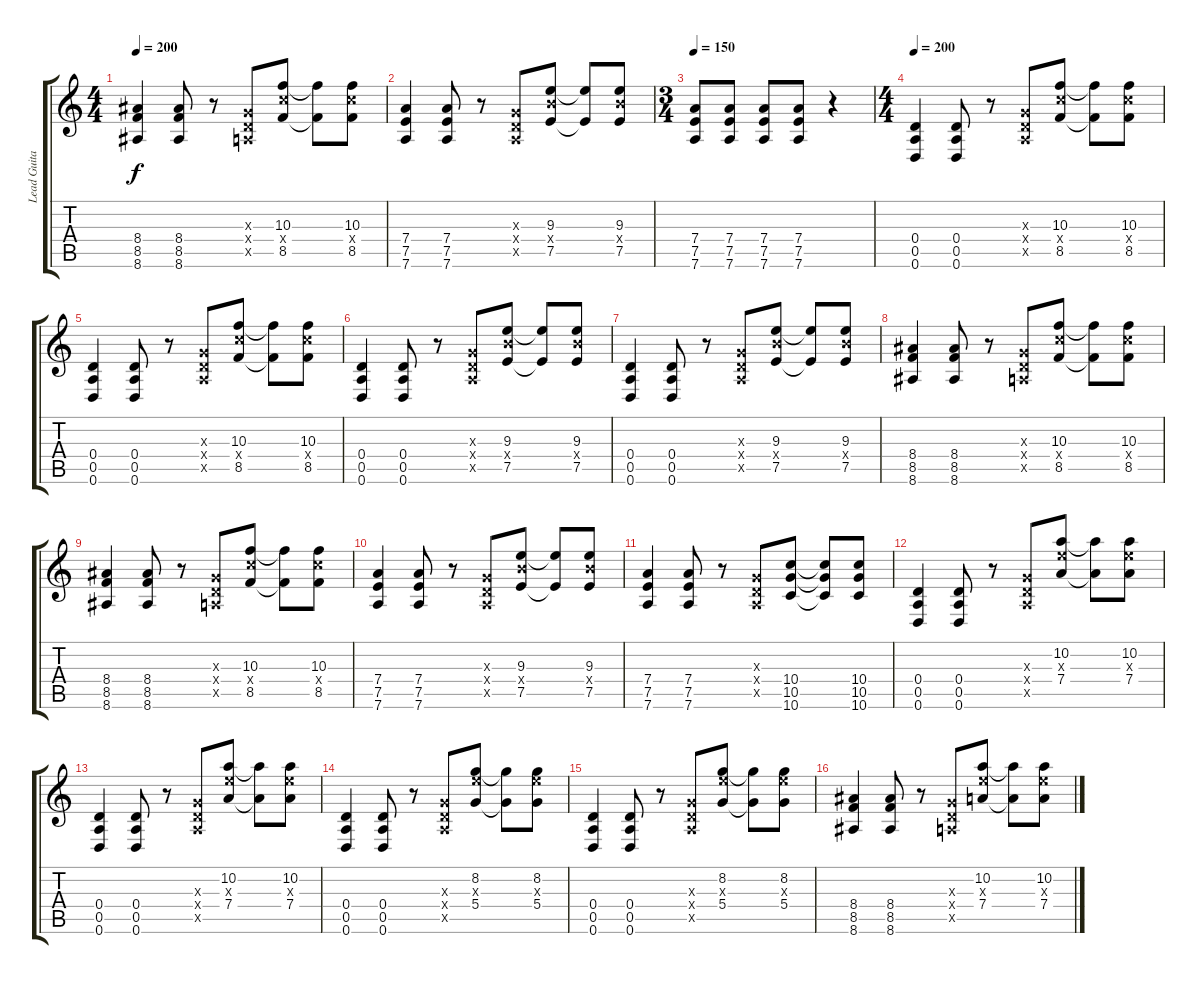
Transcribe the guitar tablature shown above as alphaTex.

\track ("Lead Guitar" "Lead Guita") {instrument distortionguitar}
\staff {score tabs}
\tuning (E4 B3 G3 D3 A2 D2) {hide}
\ts (4 4)
\tempo 200
\clef g2
\ks c
(8.4 8.5 8.6).4{dy f} (8.4 8.5 8.6).8 r.8 (0.3{x} 0.4{x} 0.5{x}).8 (10.3 10.4{x} 8.5).8 (10.3{t} 8.5{t}).8 (10.3 10.4{x} 8.5).8 |
(7.4 7.5 7.6).4 (7.4 7.5 7.6).8 r.8 (0.3{x} 0.4{x} 0.5{x}).8 (9.3 9.4{x} 7.5).8 (9.3{t} 7.5{t}).8 (9.3 9.4{x} 7.5).8 |
\ts (3 4)
\tempo 150
(7.4 7.5 7.6).8 (7.4 7.5 7.6).8 (7.4 7.5 7.6).8 (7.4 7.5 7.6).8 r.4 |
\ts (4 4)
\tempo 200
(0.4 0.5 0.6).4 (0.4 0.5 0.6).8 r.8 (0.3{x} 0.4{x} 0.5{x}).8 (10.3 10.4{x} 8.5).8 (10.3{t} 8.5{t}).8 (10.3 10.4{x} 8.5).8 |
(0.4 0.5 0.6).4 (0.4 0.5 0.6).8 r.8 (0.3{x} 0.4{x} 0.5{x}).8 (10.3 10.4{x} 8.5).8 (10.3{t} 8.5{t}).8 (10.3 10.4{x} 8.5).8 |
(0.4 0.5 0.6).4 (0.4 0.5 0.6).8 r.8 (0.3{x} 0.4{x} 0.5{x}).8 (9.3 9.4{x} 7.5).8 (9.3{t} 7.5{t}).8 (9.3 9.4{x} 7.5).8 |
(0.4 0.5 0.6).4 (0.4 0.5 0.6).8 r.8 (0.3{x} 0.4{x} 0.5{x}).8 (9.3 9.4{x} 7.5).8 (9.3{t} 7.5{t}).8 (9.3 9.4{x} 7.5).8 |
(8.4 8.5 8.6).4 (8.4 8.5 8.6).8 r.8 (0.3{x} 0.4{x} 0.5{x}).8 (10.3 10.4{x} 8.5).8 (10.3{t} 8.5{t}).8 (10.3 10.4{x} 8.5).8 |
(8.4 8.5 8.6).4 (8.4 8.5 8.6).8 r.8 (0.3{x} 0.4{x} 0.5{x}).8 (10.3 10.4{x} 8.5).8 (10.3{t} 8.5{t}).8 (10.3 10.4{x} 8.5).8 |
(7.4 7.5 7.6).4 (7.4 7.5 7.6).8 r.8 (0.3{x} 0.4{x} 0.5{x}).8 (9.3 9.4{x} 7.5).8 (9.3{t} 7.5{t}).8 (9.3 9.4{x} 7.5).8 |
(7.4 7.5 7.6).4 (7.4 7.5 7.6).8 r.8 (0.3{x} 0.4{x} 0.5{x}).8 (10.4 10.5 10.6).8 (10.4{t} 10.5{t} 10.6{t}).8 (10.4 10.5 10.6).8 |
(0.4 0.5 0.6).4 (0.4 0.5 0.6).8 r.8 (0.3{x} 0.4{x} 0.5{x}).8 (10.2 9.3{x} 7.4).8 (10.2{t} 7.4{t}).8 (10.2 9.3{x} 7.4).8 |
(0.4 0.5 0.6).4 (0.4 0.5 0.6).8 r.8 (0.3{x} 0.4{x} 0.5{x}).8 (10.2 9.3{x} 7.4).8 (10.2{t} 7.4{t}).8 (10.2 9.3{x} 7.4).8 |
(0.4 0.5 0.6).4 (0.4 0.5 0.6).8 r.8 (0.3{x} 0.4{x} 0.5{x}).8 (8.2 9.3{x} 5.4).8 (8.2{t} 5.4{t}).8 (8.2 9.3{x} 5.4).8 |
(0.4 0.5 0.6).4 (0.4 0.5 0.6).8 r.8 (0.3{x} 0.4{x} 0.5{x}).8 (8.2 9.3{x} 5.4).8 (8.2{t} 5.4{t}).8 (8.2 9.3{x} 5.4).8 |
(8.4 8.5 8.6).4 (8.4 8.5 8.6).8 r.8 (0.3{x} 0.4{x} 0.5{x}).8 (10.2 9.3{x} 7.4).8 (10.2{t} 7.4{t}).8 (10.2 9.3{x} 7.4).8
